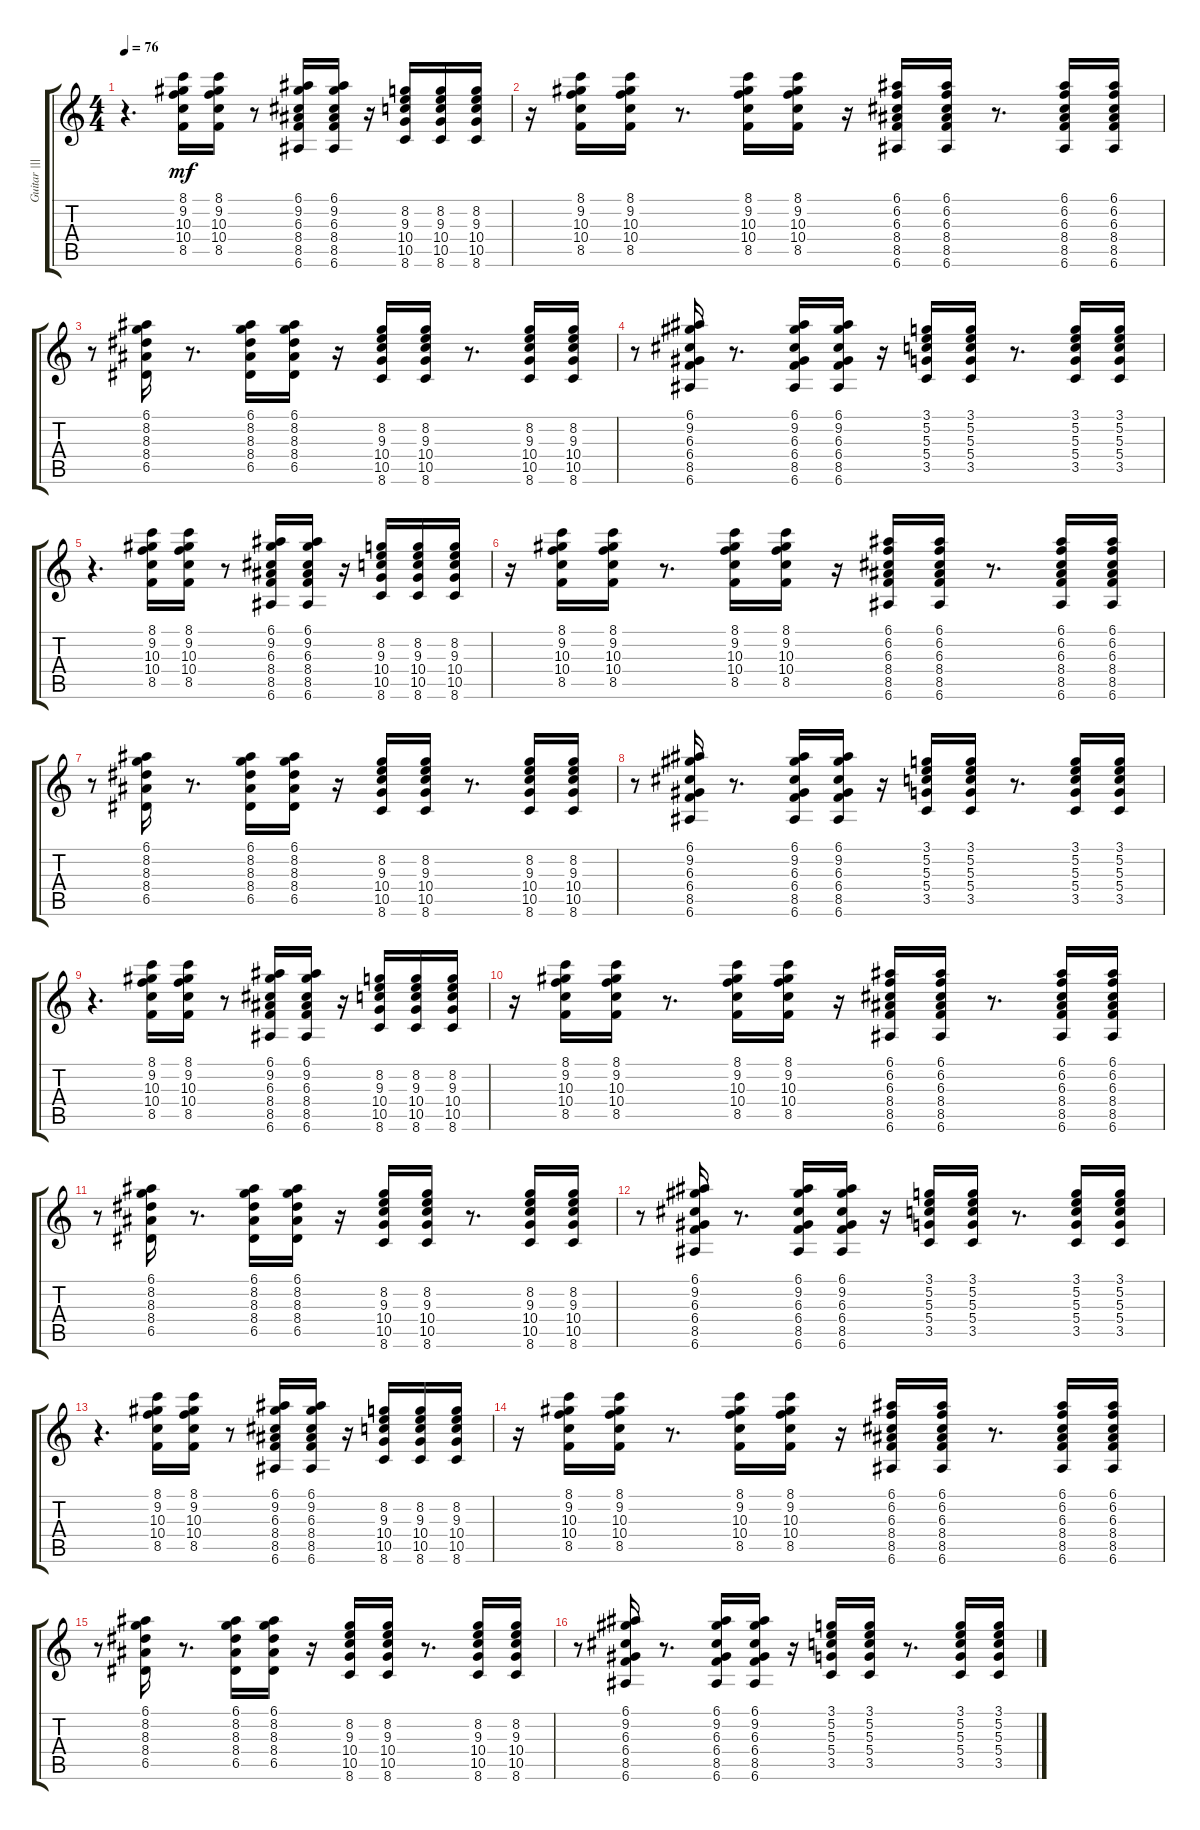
\track ("Guitar ||| (muted)" "Guitar |||") {instrument electricguitarmuted}
\staff {score tabs}
\tuning (E4 B3 G3 D3 A2 E2) {hide}
\ts (4 4)
\tempo 76
\clef g2
\ks c
r.4{d dy mf} (8.1 9.2 10.3 10.4 8.5).16 (8.1 9.2 10.3 10.4 8.5).16 r.8 (6.1 9.2 6.3 8.4 8.5 6.6).16 (6.1 9.2 6.3 8.4 8.5 6.6).16 r.16 (8.2 9.3 10.4 10.5 8.6).16 (8.2 9.3 10.4 10.5 8.6).16 (8.2 9.3 10.4 10.5 8.6).16 |
r.16 (8.1 9.2 10.3 10.4 8.5).16 (8.1 9.2 10.3 10.4 8.5).16 r.8{d} (8.1 9.2 10.3 10.4 8.5).16 (8.1 9.2 10.3 10.4 8.5).16 r.16 (6.1 6.2 6.3 8.4 8.5 6.6).16 (6.1 6.2 6.3 8.4 8.5 6.6).16 r.8{d} (6.1 6.2 6.3 8.4 8.5 6.6).16 (6.1 6.2 6.3 8.4 8.5 6.6).16 |
r.8 (6.1 8.2 8.3 8.4 6.5).16 r.8{d} (6.1 8.2 8.3 8.4 6.5).16 (6.1 8.2 8.3 8.4 6.5).16 r.16 (8.2 9.3 10.4 10.5 8.6).16 (8.2 9.3 10.4 10.5 8.6).16 r.8{d} (8.2 9.3 10.4 10.5 8.6).16 (8.2 9.3 10.4 10.5 8.6).16 |
r.8 (6.1 9.2 6.3 6.4 8.5 6.6).16 r.8{d} (6.1 9.2 6.3 6.4 8.5 6.6).16 (6.1 9.2 6.3 6.4 8.5 6.6).16 r.16 (3.1 5.2 5.3 5.4 3.5).16 (3.1 5.2 5.3 5.4 3.5).16 r.8{d} (3.1 5.2 5.3 5.4 3.5).16 (3.1 5.2 5.3 5.4 3.5).16 |
r.4{d} (8.1 9.2 10.3 10.4 8.5).16 (8.1 9.2 10.3 10.4 8.5).16 r.8 (6.1 9.2 6.3 8.4 8.5 6.6).16 (6.1 9.2 6.3 8.4 8.5 6.6).16 r.16 (8.2 9.3 10.4 10.5 8.6).16 (8.2 9.3 10.4 10.5 8.6).16 (8.2 9.3 10.4 10.5 8.6).16 |
r.16 (8.1 9.2 10.3 10.4 8.5).16 (8.1 9.2 10.3 10.4 8.5).16 r.8{d} (8.1 9.2 10.3 10.4 8.5).16 (8.1 9.2 10.3 10.4 8.5).16 r.16 (6.1 6.2 6.3 8.4 8.5 6.6).16 (6.1 6.2 6.3 8.4 8.5 6.6).16 r.8{d} (6.1 6.2 6.3 8.4 8.5 6.6).16 (6.1 6.2 6.3 8.4 8.5 6.6).16 |
r.8 (6.1 8.2 8.3 8.4 6.5).16 r.8{d} (6.1 8.2 8.3 8.4 6.5).16 (6.1 8.2 8.3 8.4 6.5).16 r.16 (8.2 9.3 10.4 10.5 8.6).16 (8.2 9.3 10.4 10.5 8.6).16 r.8{d} (8.2 9.3 10.4 10.5 8.6).16 (8.2 9.3 10.4 10.5 8.6).16 |
r.8 (6.1 9.2 6.3 6.4 8.5 6.6).16 r.8{d} (6.1 9.2 6.3 6.4 8.5 6.6).16 (6.1 9.2 6.3 6.4 8.5 6.6).16 r.16 (3.1 5.2 5.3 5.4 3.5).16 (3.1 5.2 5.3 5.4 3.5).16 r.8{d} (3.1 5.2 5.3 5.4 3.5).16 (3.1 5.2 5.3 5.4 3.5).16 |
r.4{d} (8.1 9.2 10.3 10.4 8.5).16 (8.1 9.2 10.3 10.4 8.5).16 r.8 (6.1 9.2 6.3 8.4 8.5 6.6).16 (6.1 9.2 6.3 8.4 8.5 6.6).16 r.16 (8.2 9.3 10.4 10.5 8.6).16 (8.2 9.3 10.4 10.5 8.6).16 (8.2 9.3 10.4 10.5 8.6).16 |
r.16 (8.1 9.2 10.3 10.4 8.5).16 (8.1 9.2 10.3 10.4 8.5).16 r.8{d} (8.1 9.2 10.3 10.4 8.5).16 (8.1 9.2 10.3 10.4 8.5).16 r.16 (6.1 6.2 6.3 8.4 8.5 6.6).16 (6.1 6.2 6.3 8.4 8.5 6.6).16 r.8{d} (6.1 6.2 6.3 8.4 8.5 6.6).16 (6.1 6.2 6.3 8.4 8.5 6.6).16 |
r.8 (6.1 8.2 8.3 8.4 6.5).16 r.8{d} (6.1 8.2 8.3 8.4 6.5).16 (6.1 8.2 8.3 8.4 6.5).16 r.16 (8.2 9.3 10.4 10.5 8.6).16 (8.2 9.3 10.4 10.5 8.6).16 r.8{d} (8.2 9.3 10.4 10.5 8.6).16 (8.2 9.3 10.4 10.5 8.6).16 |
r.8 (6.1 9.2 6.3 6.4 8.5 6.6).16 r.8{d} (6.1 9.2 6.3 6.4 8.5 6.6).16 (6.1 9.2 6.3 6.4 8.5 6.6).16 r.16 (3.1 5.2 5.3 5.4 3.5).16 (3.1 5.2 5.3 5.4 3.5).16 r.8{d} (3.1 5.2 5.3 5.4 3.5).16 (3.1 5.2 5.3 5.4 3.5).16 |
r.4{d} (8.1 9.2 10.3 10.4 8.5).16 (8.1 9.2 10.3 10.4 8.5).16 r.8 (6.1 9.2 6.3 8.4 8.5 6.6).16 (6.1 9.2 6.3 8.4 8.5 6.6).16 r.16 (8.2 9.3 10.4 10.5 8.6).16 (8.2 9.3 10.4 10.5 8.6).16 (8.2 9.3 10.4 10.5 8.6).16 |
r.16 (8.1 9.2 10.3 10.4 8.5).16 (8.1 9.2 10.3 10.4 8.5).16 r.8{d} (8.1 9.2 10.3 10.4 8.5).16 (8.1 9.2 10.3 10.4 8.5).16 r.16 (6.1 6.2 6.3 8.4 8.5 6.6).16 (6.1 6.2 6.3 8.4 8.5 6.6).16 r.8{d} (6.1 6.2 6.3 8.4 8.5 6.6).16 (6.1 6.2 6.3 8.4 8.5 6.6).16 |
r.8 (6.1 8.2 8.3 8.4 6.5).16 r.8{d} (6.1 8.2 8.3 8.4 6.5).16 (6.1 8.2 8.3 8.4 6.5).16 r.16 (8.2 9.3 10.4 10.5 8.6).16 (8.2 9.3 10.4 10.5 8.6).16 r.8{d} (8.2 9.3 10.4 10.5 8.6).16 (8.2 9.3 10.4 10.5 8.6).16 |
r.8 (6.1 9.2 6.3 6.4 8.5 6.6).16 r.8{d} (6.1 9.2 6.3 6.4 8.5 6.6).16 (6.1 9.2 6.3 6.4 8.5 6.6).16 r.16 (3.1 5.2 5.3 5.4 3.5).16 (3.1 5.2 5.3 5.4 3.5).16 r.8{d} (3.1 5.2 5.3 5.4 3.5).16 (3.1 5.2 5.3 5.4 3.5).16
